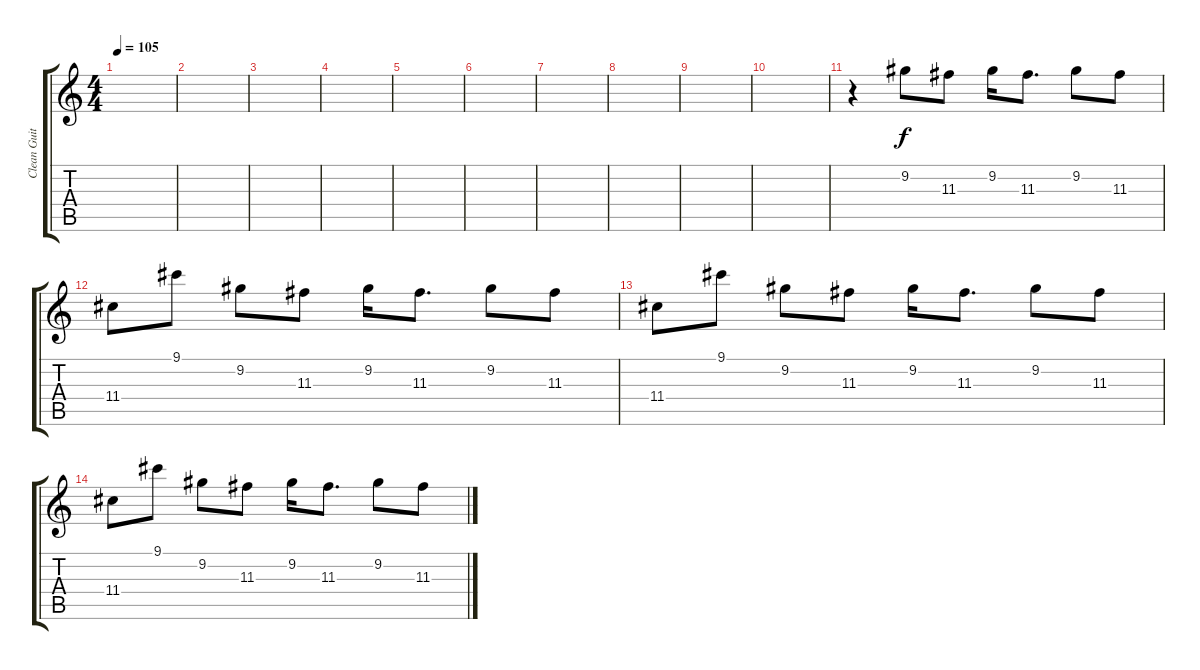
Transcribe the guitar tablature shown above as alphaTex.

\track ("Clean Guitar" "Clean Guit") {instrument electricguitarjazz}
\staff {score tabs}
\tuning (E4 B3 G3 D3 A2 E2) {hide}
\ts (4 4)
\tempo 105
\clef g2
\ks c
|
|
|
|
|
|
|
|
|
|
r.4 9.2.8 11.3.8 9.2.16 11.3.8{d} 9.2.8 11.3.8 |
11.4.8 9.1.8 9.2.8 11.3.8 9.2.16 11.3.8{d} 9.2.8 11.3.8 |
11.4.8 9.1.8 9.2.8 11.3.8 9.2.16 11.3.8{d} 9.2.8 11.3.8 |
11.4.8 9.1.8 9.2.8 11.3.8 9.2.16 11.3.8{d} 9.2.8 11.3.8
